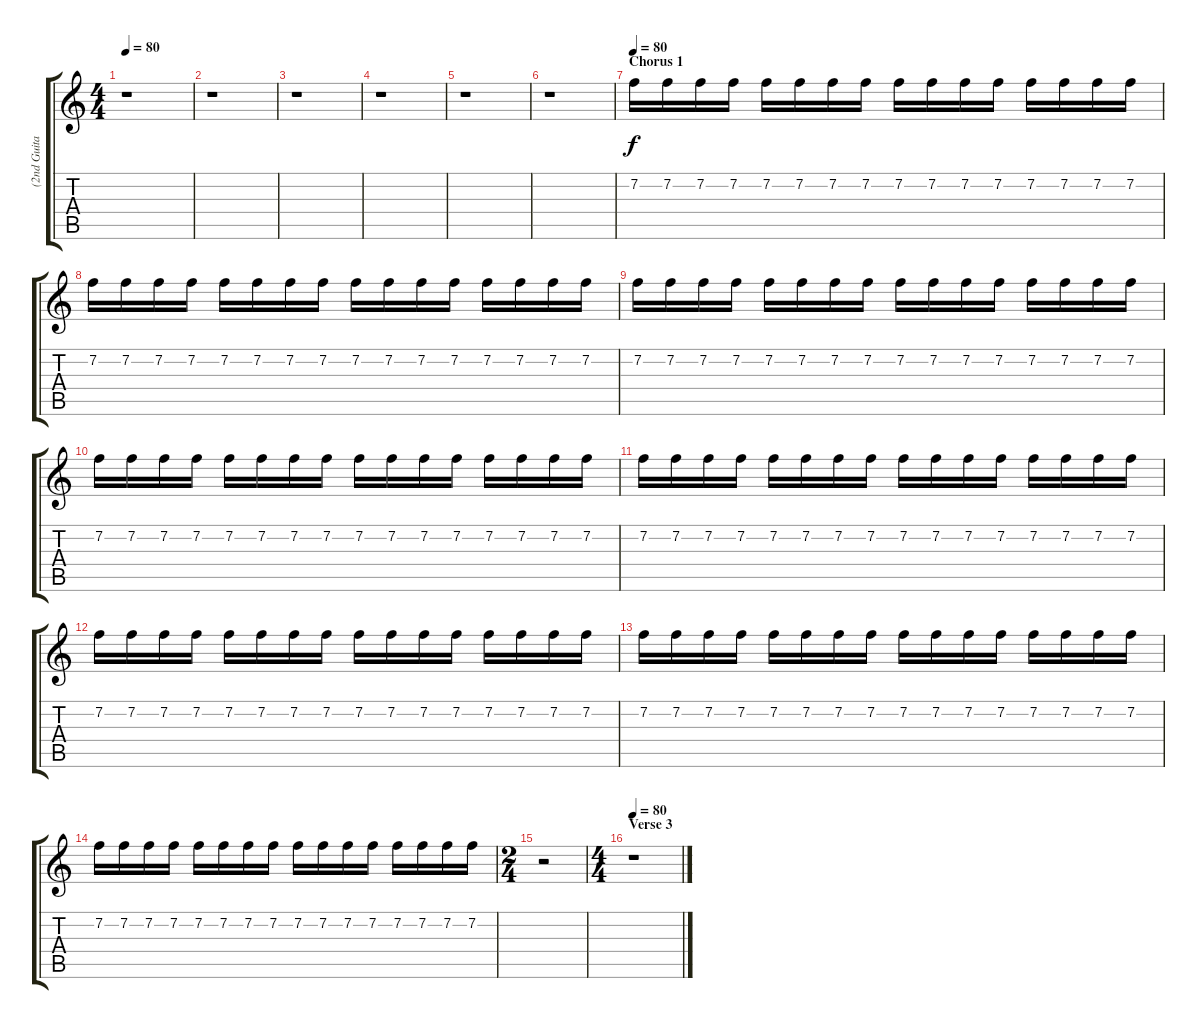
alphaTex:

\track ("(2nd Guitar)" "(2nd Guita") {instrument distortionguitar}
\staff {score tabs}
\tuning (Eb4 Bb3 Gb3 Db3 Ab2 Db2) {hide}
\ts (4 4)
\tempo 80
\clef g2
\ks c
r.1{dy f} |
r.1 |
r.1 |
r.1 |
r.1 |
r.1 |
\section ("" "Chorus 1")
\tempo 80
7.2.16 7.2.16 7.2.16 7.2.16 7.2.16 7.2.16 7.2.16 7.2.16 7.2.16 7.2.16 7.2.16 7.2.16 7.2.16 7.2.16 7.2.16 7.2.16 |
7.2.16 7.2.16 7.2.16 7.2.16 7.2.16 7.2.16 7.2.16 7.2.16 7.2.16 7.2.16 7.2.16 7.2.16 7.2.16 7.2.16 7.2.16 7.2.16 |
7.2.16 7.2.16 7.2.16 7.2.16 7.2.16 7.2.16 7.2.16 7.2.16 7.2.16 7.2.16 7.2.16 7.2.16 7.2.16 7.2.16 7.2.16 7.2.16 |
7.2.16 7.2.16 7.2.16 7.2.16 7.2.16 7.2.16 7.2.16 7.2.16 7.2.16 7.2.16 7.2.16 7.2.16 7.2.16 7.2.16 7.2.16 7.2.16 |
7.2.16 7.2.16 7.2.16 7.2.16 7.2.16 7.2.16 7.2.16 7.2.16 7.2.16 7.2.16 7.2.16 7.2.16 7.2.16 7.2.16 7.2.16 7.2.16 |
7.2.16 7.2.16 7.2.16 7.2.16 7.2.16 7.2.16 7.2.16 7.2.16 7.2.16 7.2.16 7.2.16 7.2.16 7.2.16 7.2.16 7.2.16 7.2.16 |
7.2.16 7.2.16 7.2.16 7.2.16 7.2.16 7.2.16 7.2.16 7.2.16 7.2.16 7.2.16 7.2.16 7.2.16 7.2.16 7.2.16 7.2.16 7.2.16 |
7.2.16 7.2.16 7.2.16 7.2.16 7.2.16 7.2.16 7.2.16 7.2.16 7.2.16 7.2.16 7.2.16 7.2.16 7.2.16 7.2.16 7.2.16 7.2.16 |
\ts (2 4)
r.2 |
\ts (4 4)
\section ("" "Verse 3")
\tempo 80
r.1
